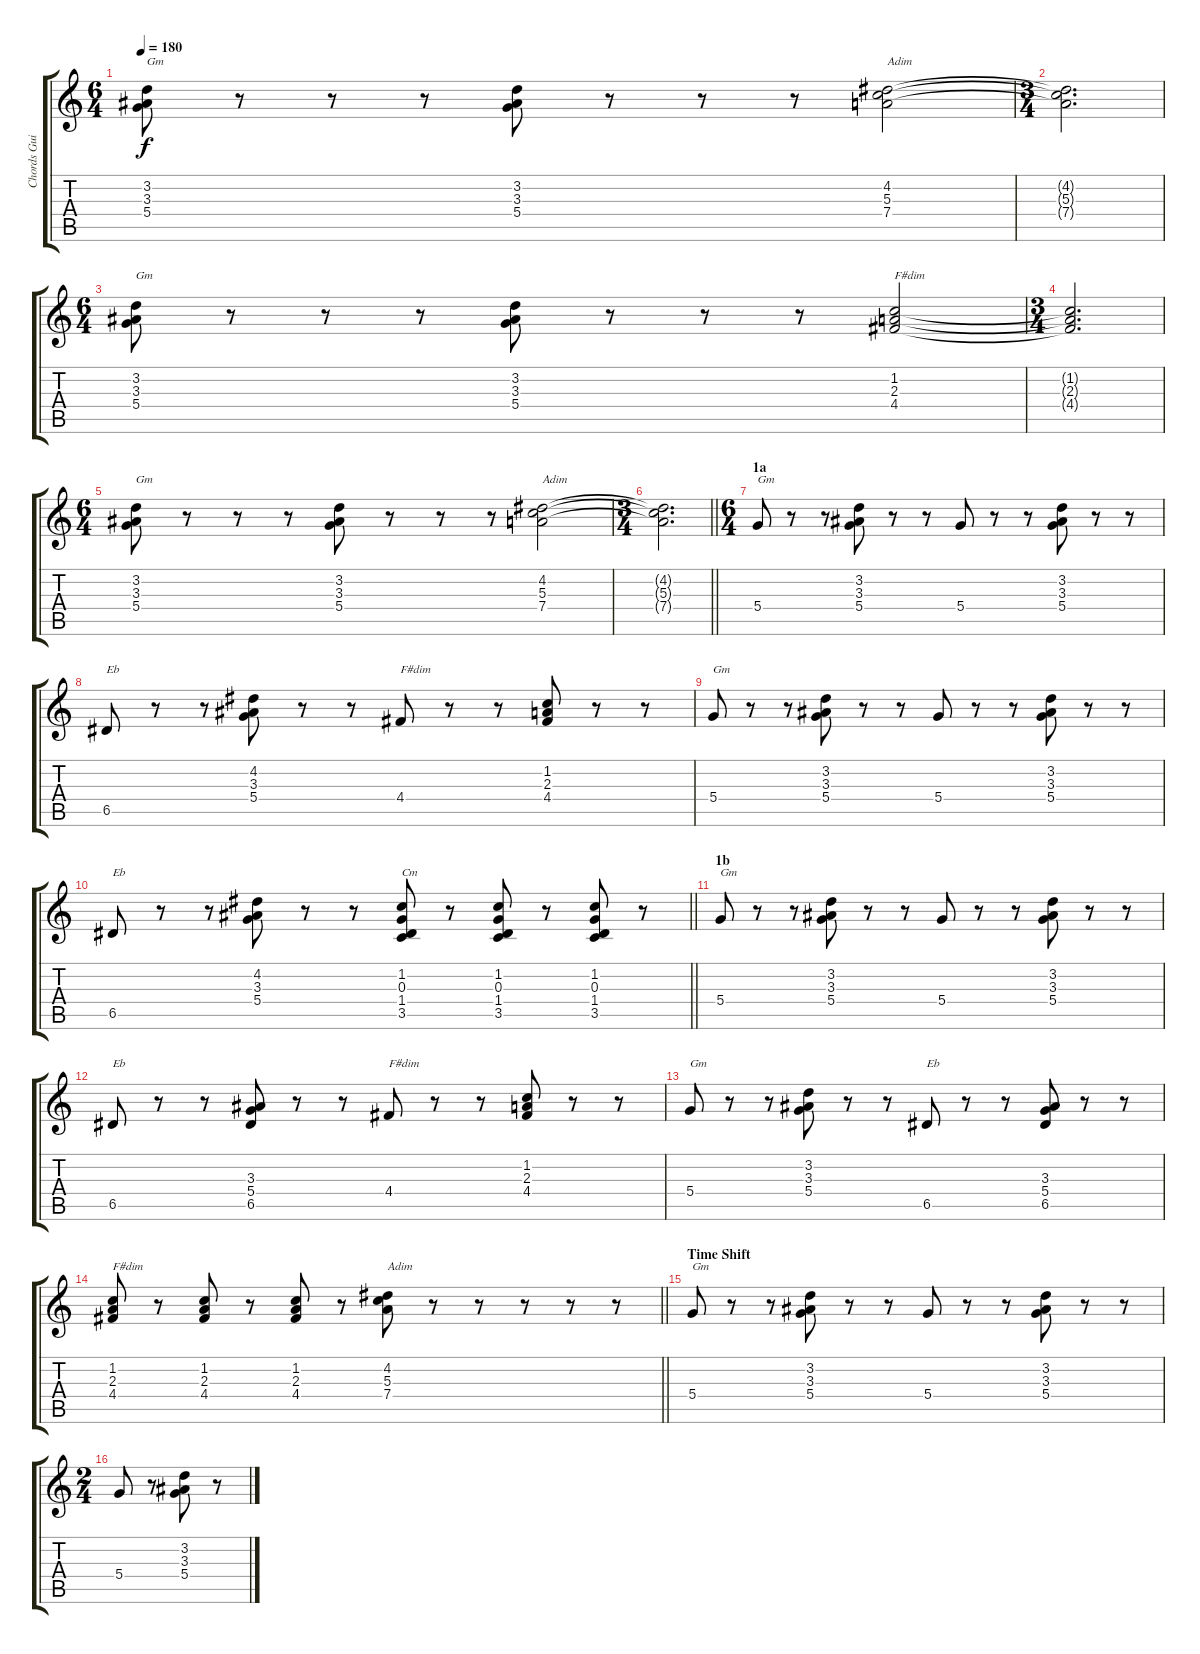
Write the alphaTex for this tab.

\track ("Chords Guitar" "Chords Gui") {instrument acousticguitarnylon}
\staff {score tabs}
\tuning (E4 B3 G3 D3 A2 E2) {hide}
\ts (6 4)
\tempo 180
\clef g2
\ks c
(3.2 3.3 5.4).8{txt "Gm" dy f} r.8 r.8 r.8 (3.2 3.3 5.4).8 r.8 r.8 r.8 (4.2 5.3 7.4).2{txt "Adim"} |
\ts (3 4)
(4.2{t} 5.3{t} 7.4{t}).2{d} |
\ts (6 4)
(3.2 3.3 5.4).8{txt "Gm"} r.8 r.8 r.8 (3.2 3.3 5.4).8 r.8 r.8 r.8 (1.2 2.3 4.4).2{txt "F#dim"} |
\ts (3 4)
(1.2{t} 2.3{t} 4.4{t}).2{d} |
\ts (6 4)
(3.2 3.3 5.4).8{txt "Gm"} r.8 r.8 r.8 (3.2 3.3 5.4).8 r.8 r.8 r.8 (4.2 5.3 7.4).2{txt "Adim"} |
\ts (3 4)
\barLineRight lightlight
(4.2{t} 5.3{t} 7.4{t}).2{d} |
\ts (6 4)
\section ("" "1a")
5.4.8{txt "Gm"} r.8 r.8 (3.2 3.3 5.4).8 r.8 r.8 5.4.8 r.8 r.8 (3.2 3.3 5.4).8 r.8 r.8 |
6.5.8{txt "Eb"} r.8 r.8 (4.2 3.3 5.4).8 r.8 r.8 4.4.8{txt "F#dim"} r.8 r.8 (1.2 2.3 4.4).8 r.8 r.8 |
5.4.8{txt "Gm"} r.8 r.8 (3.2 3.3 5.4).8 r.8 r.8 5.4.8 r.8 r.8 (3.2 3.3 5.4).8 r.8 r.8 |
\barLineRight lightlight
6.5.8{txt "Eb"} r.8 r.8 (4.2 3.3 5.4).8 r.8 r.8 (1.2 0.3 1.4 3.5).8{txt "Cm"} r.8 (1.2 0.3 1.4 3.5).8 r.8 (1.2 0.3 1.4 3.5).8 r.8 |
\section ("" "1b")
5.4.8{txt "Gm"} r.8 r.8 (3.2 3.3 5.4).8 r.8 r.8 5.4.8 r.8 r.8 (3.2 3.3 5.4).8 r.8 r.8 |
6.5.8{txt "Eb"} r.8 r.8 (3.3 5.4 6.5).8 r.8 r.8 4.4.8{txt "F#dim"} r.8 r.8 (1.2 2.3 4.4).8 r.8 r.8 |
5.4.8{txt "Gm"} r.8 r.8 (3.2 3.3 5.4).8 r.8 r.8 6.5.8{txt "Eb"} r.8 r.8 (3.3 5.4 6.5).8 r.8 r.8 |
\barLineRight lightlight
(1.2 2.3 4.4).8{txt "F#dim"} r.8 (1.2 2.3 4.4).8 r.8 (1.2 2.3 4.4).8 r.8 (4.2 5.3 7.4).8{txt "Adim"} r.8 r.8 r.8 r.8 r.8 |
\section ("" "Time Shift")
5.4.8{txt "Gm"} r.8 r.8 (3.2 3.3 5.4).8 r.8 r.8 5.4.8 r.8 r.8 (3.2 3.3 5.4).8 r.8 r.8 |
\ts (2 4)
5.4.8 r.8 (3.2 3.3 5.4).8 r.8
